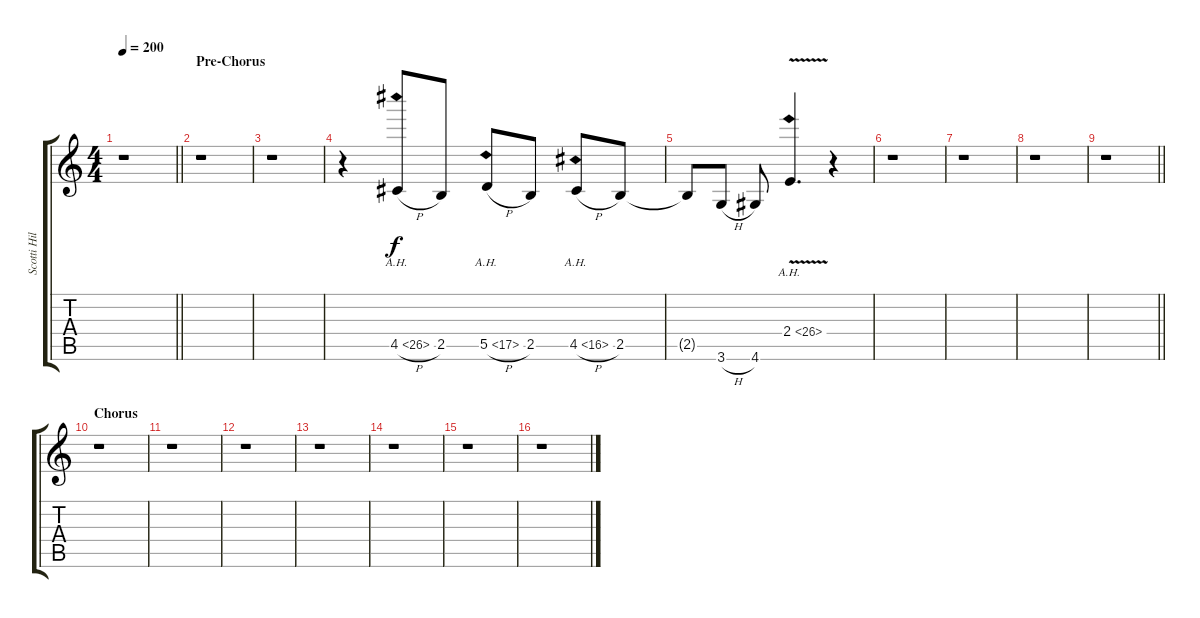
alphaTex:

\track ("Scotti Hill - Lead" "Scotti Hil") {instrument distortionguitar}
\staff {score tabs}
\tuning (E4 B3 G3 D3 A2 E2) {hide}
\ts (4 4)
\tempo 200
\clef g2
\barLineRight lightlight
\ks c
r.1{dy f} |
\section ("" "Pre-Chorus")
r.1 |
r.1 |
r.4 4.5{ah 22 h}.8 2.5.8 5.5{ah 12 h}.8 2.5.8 4.5{ah 12 h}.8 2.5.8 |
2.5{t}.8 3.6{h}.8 4.6.8 2.4{ah 24 v}.4{d} r.4 |
r.1 |
r.1 |
r.1 |
\barLineRight lightlight
r.1 |
\section ("" "Chorus")
r.1 |
r.1 |
r.1 |
r.1 |
r.1 |
r.1 |
r.1
